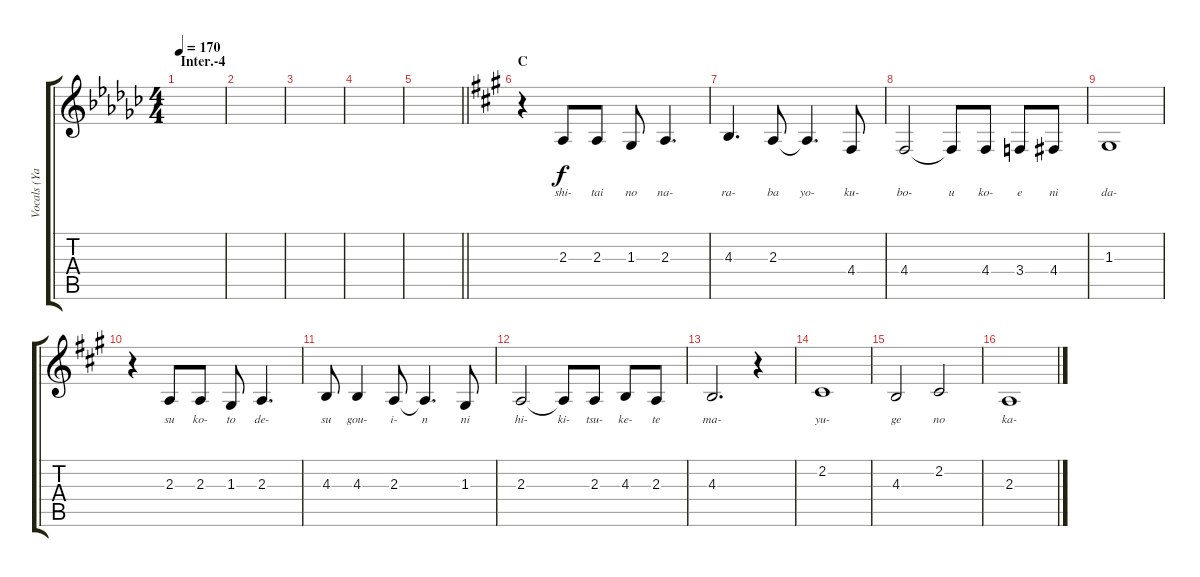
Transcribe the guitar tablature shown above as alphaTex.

\track ("Vocals (Yamanaka Sawako/\"Catherine\")" "Vocals (Ya") {instrument tuba}
\staff {score tabs}
\tuning (E4 B3 G3 D3 A2 E2) {hide}
\ts (4 4)
\section ("" "Inter.-4")
\tempo 170
\clef g2
\ks gb
|
|
|
|
\barLineRight lightlight
|
\section ("" "C")
\ks a
r.4 2.3.8{lyrics (0 "shi-") lyrics (1 "") lyrics (2 "") lyrics (3 "") lyrics (4 "")} 2.3.8{lyrics (0 "tai") lyrics (1 "") lyrics (2 "") lyrics (3 "") lyrics (4 "")} 1.3.8{lyrics (0 "no") lyrics (1 "") lyrics (2 "") lyrics (3 "") lyrics (4 "")} 2.3.4{d lyrics (0 "na-") lyrics (1 "") lyrics (2 "") lyrics (3 "") lyrics (4 "")} |
4.3.4{d lyrics (0 "ra-") lyrics (1 "") lyrics (2 "") lyrics (3 "") lyrics (4 "")} 2.3.8{lyrics (0 "ba") lyrics (1 "") lyrics (2 "") lyrics (3 "") lyrics (4 "")} 2.3{t}.4{d lyrics (0 "yo-") lyrics (1 "") lyrics (2 "") lyrics (3 "") lyrics (4 "")} 4.4.8{lyrics (0 "ku-") lyrics (1 "") lyrics (2 "") lyrics (3 "") lyrics (4 "")} |
4.4.2{lyrics (0 "bo-") lyrics (1 "") lyrics (2 "") lyrics (3 "") lyrics (4 "")} 4.4{t}.8{lyrics (0 "u") lyrics (1 "") lyrics (2 "") lyrics (3 "") lyrics (4 "")} 4.4.8{lyrics (0 "ko-") lyrics (1 "") lyrics (2 "") lyrics (3 "") lyrics (4 "")} 3.4.8{lyrics (0 "e") lyrics (1 "") lyrics (2 "") lyrics (3 "") lyrics (4 "")} 4.4.8{lyrics (0 "ni") lyrics (1 "") lyrics (2 "") lyrics (3 "") lyrics (4 "")} |
1.3.1{lyrics (0 "da-") lyrics (1 "") lyrics (2 "") lyrics (3 "") lyrics (4 "")} |
r.4 2.3.8{lyrics (0 "su") lyrics (1 "") lyrics (2 "") lyrics (3 "") lyrics (4 "")} 2.3.8{lyrics (0 "ko-") lyrics (1 "") lyrics (2 "") lyrics (3 "") lyrics (4 "")} 1.3.8{lyrics (0 "to") lyrics (1 "") lyrics (2 "") lyrics (3 "") lyrics (4 "")} 2.3.4{d lyrics (0 "de-") lyrics (1 "") lyrics (2 "") lyrics (3 "") lyrics (4 "")} |
4.3.8{lyrics (0 "su") lyrics (1 "") lyrics (2 "") lyrics (3 "") lyrics (4 "")} 4.3.4{lyrics (0 "gou-") lyrics (1 "") lyrics (2 "") lyrics (3 "") lyrics (4 "")} 2.3.8{lyrics (0 "i-") lyrics (1 "") lyrics (2 "") lyrics (3 "") lyrics (4 "")} 2.3{t}.4{d lyrics (0 "n") lyrics (1 "") lyrics (2 "") lyrics (3 "") lyrics (4 "")} 1.3.8{lyrics (0 "ni") lyrics (1 "") lyrics (2 "") lyrics (3 "") lyrics (4 "")} |
2.3.2{lyrics (0 "hi-") lyrics (1 "") lyrics (2 "") lyrics (3 "") lyrics (4 "")} 2.3{t}.8{lyrics (0 "ki-") lyrics (1 "") lyrics (2 "") lyrics (3 "") lyrics (4 "")} 2.3.8{lyrics (0 "tsu-") lyrics (1 "") lyrics (2 "") lyrics (3 "") lyrics (4 "")} 4.3.8{lyrics (0 "ke-") lyrics (1 "") lyrics (2 "") lyrics (3 "") lyrics (4 "")} 2.3.8{lyrics (0 "te") lyrics (1 "") lyrics (2 "") lyrics (3 "") lyrics (4 "")} |
4.3.2{d lyrics (0 "ma-") lyrics (1 "") lyrics (2 "") lyrics (3 "") lyrics (4 "")} r.4 |
2.2.1{lyrics (0 "yu-") lyrics (1 "") lyrics (2 "") lyrics (3 "") lyrics (4 "")} |
4.3.2{lyrics (0 "ge") lyrics (1 "") lyrics (2 "") lyrics (3 "") lyrics (4 "")} 2.2.2{lyrics (0 "no") lyrics (1 "") lyrics (2 "") lyrics (3 "") lyrics (4 "")} |
2.3.1{lyrics (0 "ka-") lyrics (1 "") lyrics (2 "") lyrics (3 "") lyrics (4 "")}
